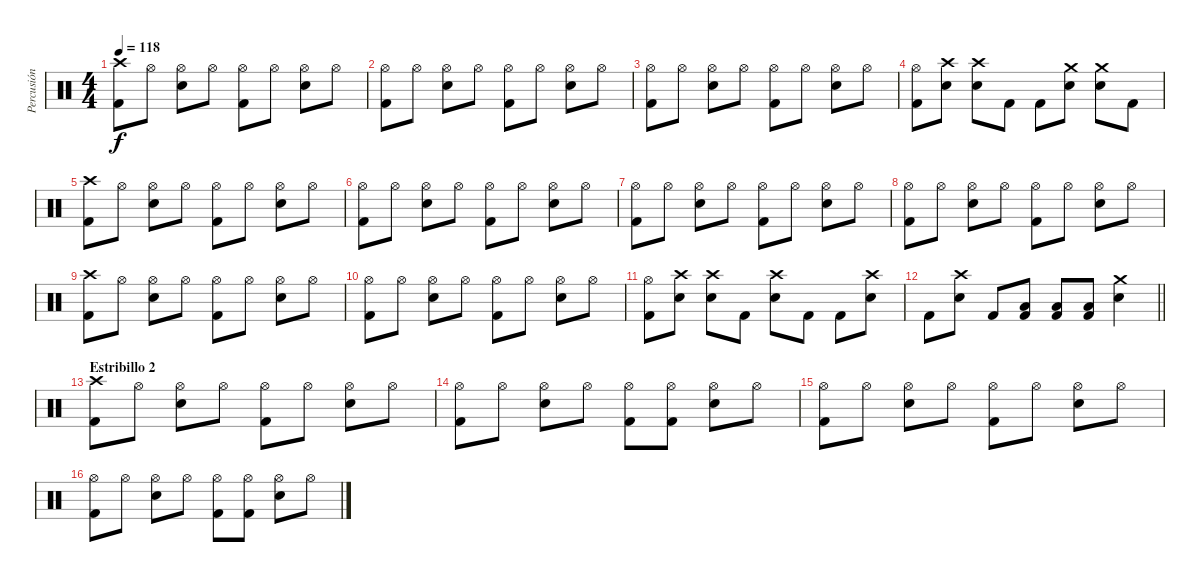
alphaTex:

\track ("Percusión" "Percusión") {instrument percussion}
\staff {score}
\articulation defaults
\ts (4 4)
\tempo 118
\clef neutral
\ks c
("Crash high (hit)" "Kick (hit) 2").8{dy f} "Hi-Hat (open)".8 ("Hi-Hat (open)" "Electric Snare (hit)").8 "Hi-Hat (open)".8 ("Hi-Hat (open)" "Kick (hit) 2").8 "Hi-Hat (open)".8 ("Hi-Hat (open)" "Electric Snare (hit)").8 "Hi-Hat (open)".8 |
("Hi-Hat (open)" "Kick (hit) 2").8 "Hi-Hat (open)".8 ("Hi-Hat (open)" "Electric Snare (hit)").8 "Hi-Hat (open)".8 ("Hi-Hat (open)" "Kick (hit) 2").8 "Hi-Hat (open)".8 ("Hi-Hat (open)" "Electric Snare (hit)").8 "Hi-Hat (open)".8 |
("Hi-Hat (open)" "Kick (hit) 2").8 "Hi-Hat (open)".8 ("Hi-Hat (open)" "Electric Snare (hit)").8 "Hi-Hat (open)".8 ("Hi-Hat (open)" "Kick (hit) 2").8 "Hi-Hat (open)".8 ("Hi-Hat (open)" "Electric Snare (hit)").8 "Hi-Hat (open)".8 |
("Hi-Hat (open)" "Kick (hit) 2").8 ("Crash high (hit)" "Electric Snare (hit)").8 ("Crash high (hit)" "Electric Snare (hit)").8 "Kick (hit) 2".8 "Kick (hit) 2".8 ("Crash medium (hit)" "Electric Snare (hit)").8 ("Crash medium (hit)" "Electric Snare (hit)").8 "Kick (hit) 2".8 |
("Crash high (hit)" "Kick (hit) 2").8 "Hi-Hat (open)".8 ("Hi-Hat (open)" "Electric Snare (hit)").8 "Hi-Hat (open)".8 ("Hi-Hat (open)" "Kick (hit) 2").8 "Hi-Hat (open)".8 ("Hi-Hat (open)" "Electric Snare (hit)").8 "Hi-Hat (open)".8 |
("Hi-Hat (open)" "Kick (hit) 2").8 "Hi-Hat (open)".8 ("Hi-Hat (open)" "Electric Snare (hit)").8 "Hi-Hat (open)".8 ("Hi-Hat (open)" "Kick (hit) 2").8 "Hi-Hat (open)".8 ("Hi-Hat (open)" "Electric Snare (hit)").8 "Hi-Hat (open)".8 |
("Hi-Hat (open)" "Kick (hit) 2").8 "Hi-Hat (open)".8 ("Hi-Hat (open)" "Electric Snare (hit)").8 "Hi-Hat (open)".8 ("Hi-Hat (open)" "Kick (hit) 2").8 "Hi-Hat (open)".8 ("Hi-Hat (open)" "Electric Snare (hit)").8 "Hi-Hat (open)".8 |
("Hi-Hat (open)" "Kick (hit) 2").8 "Hi-Hat (open)".8 ("Hi-Hat (open)" "Electric Snare (hit)").8 "Hi-Hat (open)".8 ("Hi-Hat (open)" "Kick (hit) 2").8 "Hi-Hat (open)".8 ("Hi-Hat (open)" "Electric Snare (hit)").8 "Hi-Hat (open)".8 |
("Crash high (hit)" "Kick (hit) 2").8 "Hi-Hat (open)".8 ("Hi-Hat (open)" "Electric Snare (hit)").8 "Hi-Hat (open)".8 ("Hi-Hat (open)" "Kick (hit) 2").8 "Hi-Hat (open)".8 ("Hi-Hat (open)" "Electric Snare (hit)").8 "Hi-Hat (open)".8 |
("Hi-Hat (open)" "Kick (hit) 2").8 "Hi-Hat (open)".8 ("Hi-Hat (open)" "Electric Snare (hit)").8 "Hi-Hat (open)".8 ("Hi-Hat (open)" "Kick (hit) 2").8 "Hi-Hat (open)".8 ("Hi-Hat (open)" "Electric Snare (hit)").8 "Hi-Hat (open)".8 |
("Hi-Hat (open)" "Kick (hit) 2").8 ("Crash high (hit)" "Electric Snare (hit)").8 ("Crash high (hit)" "Electric Snare (hit)").8 "Kick (hit) 2".8 ("Crash high (hit)" "Electric Snare (hit)").8 "Kick (hit) 2".8 "Kick (hit) 2".8 ("Crash high (hit)" "Electric Snare (hit)").8 |
\barLineRight lightlight "Kick (hit) 2".8
("Crash high (hit)" "Electric Snare (hit)").8 "Kick (hit) 2".8 ("Low Floor Tom (hit)" "Kick (hit) 2").8 ("Low Floor Tom (hit)" "Kick (hit) 2").8 ("Low Floor Tom (hit)" "Kick (hit) 2").8 ("Crash medium (hit)" "Electric Snare (hit)").4 |
\section ("" "Estribillo 2")
("Crash high (hit)" "Kick (hit) 2").8 "Hi-Hat (open)".8 ("Hi-Hat (open)" "Electric Snare (hit)").8 "Hi-Hat (open)".8 ("Hi-Hat (open)" "Kick (hit) 2").8 "Hi-Hat (open)".8 ("Hi-Hat (open)" "Electric Snare (hit)").8 "Hi-Hat (open)".8 |
("Hi-Hat (open)" "Kick (hit) 2").8 "Hi-Hat (open)".8 ("Hi-Hat (open)" "Electric Snare (hit)").8 "Hi-Hat (open)".8 ("Hi-Hat (open)" "Kick (hit) 2").8 ("Hi-Hat (open)" "Kick (hit) 2").8 ("Hi-Hat (open)" "Electric Snare (hit)").8 "Hi-Hat (open)".8 |
("Hi-Hat (open)" "Kick (hit) 2").8 "Hi-Hat (open)".8 ("Hi-Hat (open)" "Electric Snare (hit)").8 "Hi-Hat (open)".8 ("Hi-Hat (open)" "Kick (hit) 2").8 "Hi-Hat (open)".8 ("Hi-Hat (open)" "Electric Snare (hit)").8 "Hi-Hat (open)".8 |
("Hi-Hat (open)" "Kick (hit) 2").8 "Hi-Hat (open)".8 ("Hi-Hat (open)" "Electric Snare (hit)").8 "Hi-Hat (open)".8 ("Hi-Hat (open)" "Kick (hit) 2").8 ("Hi-Hat (open)" "Kick (hit) 2").8 ("Hi-Hat (open)" "Electric Snare (hit)").8 "Hi-Hat (open)".8
